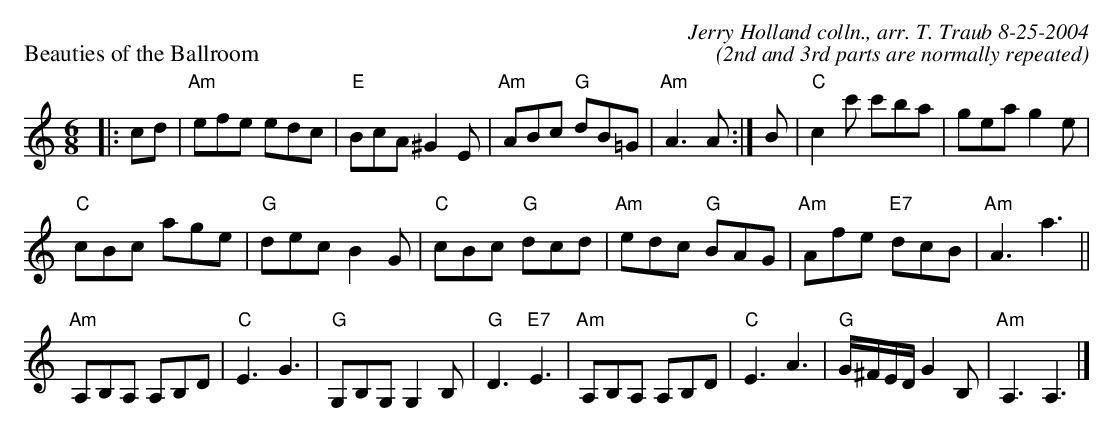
X:1
P: Beauties of the Ballroom
C: Jerry Holland colln., arr. T. Traub 8-25-2004
C: (2nd and 3rd parts are normally repeated)
M: 6/8
L: 1/8
K: Am
|: cd|"Am"efe edc|"E"BcA ^G2 E|"Am"ABc "G"dB=G|"Am"A3 A :| B|"C"c2 c' c'ba|gea g2 e|
"C"cBc age|"G"dec B2 G|"C"cBc "G"dcd|"Am"edc "G"BAG|"Am"Afe "E7"dcB |"Am"A3 a3||
"Am"A,B,A, A,B,D|"C"E3 G3|"G"G,B,G, G,2 B,|"G"D3 "E7"E3|"Am"A,B,A, A,B,D|"C"E3 A3|"G"G/^F/E/D/ G2 B,|"Am"A,3 A,3 |]
